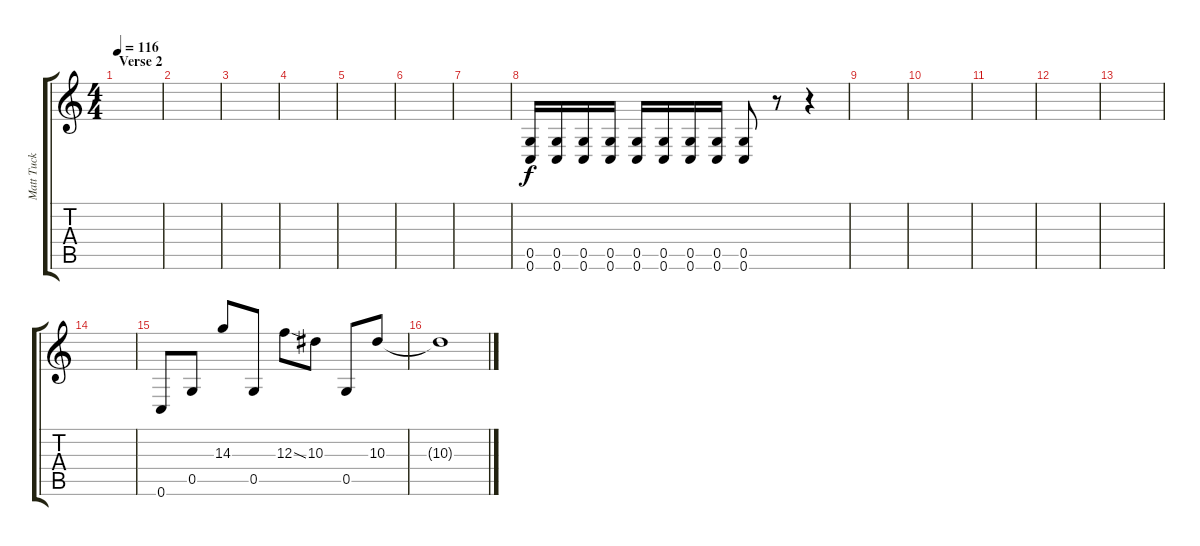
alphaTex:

\track ("Matt Tuck" "Matt Tuck") {instrument electricguitarclean}
\staff {score tabs}
\tuning (D4 A3 F3 C3 G2 C2) {hide}
\ts (4 4)
\section ("" "Verse 2")
\tempo 116
\clef g2
\ks c
|
|
|
|
|
|
|
(0.5 0.6).16{instrument distortionguitar} (0.5 0.6).16 (0.5 0.6).16 (0.5 0.6).16 (0.5 0.6).16 (0.5 0.6).16 (0.5 0.6).16 (0.5 0.6).16 (0.5 0.6).8 r.8 r.4 |
|
|
|
|
|
|
0.6.8 0.5.8 14.3.8 0.5.8 12.3{sod}.8 10.3.8 0.5.8 10.3.8 |
10.3{t}.1
